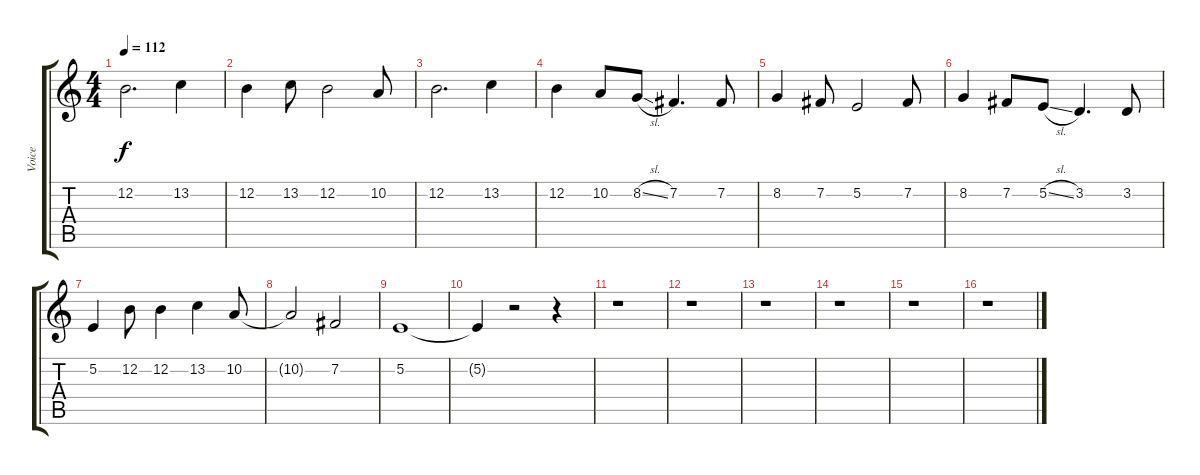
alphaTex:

\track ("Voice" "Voice") {instrument pad7halo}
\staff {score tabs}
\tuning (E4 B3 G3 D3 A2 E2) {hide}
\ts (4 4)
\tempo 112
\clef g2
\ks c
12.2.2{d dy f} 13.2.4 |
12.2.4 13.2.8 12.2.2 10.2.8 |
12.2.2{d} 13.2.4 |
12.2.4 10.2.8 8.2{sl}.8 7.2.4{d} 7.2.8 |
8.2.4 7.2.8 5.2.2 7.2.8 |
8.2.4 7.2.8 5.2{sl}.8 3.2.4{d} 3.2.8 |
5.2.4 12.2.8 12.2.4 13.2.4 10.2.8 |
10.2{t}.2 7.2.2 |
5.2.1 |
5.2{t}.4 r.2 r.4 |
r.1 |
r.1 |
r.1 |
r.1 |
r.1 |
r.1
